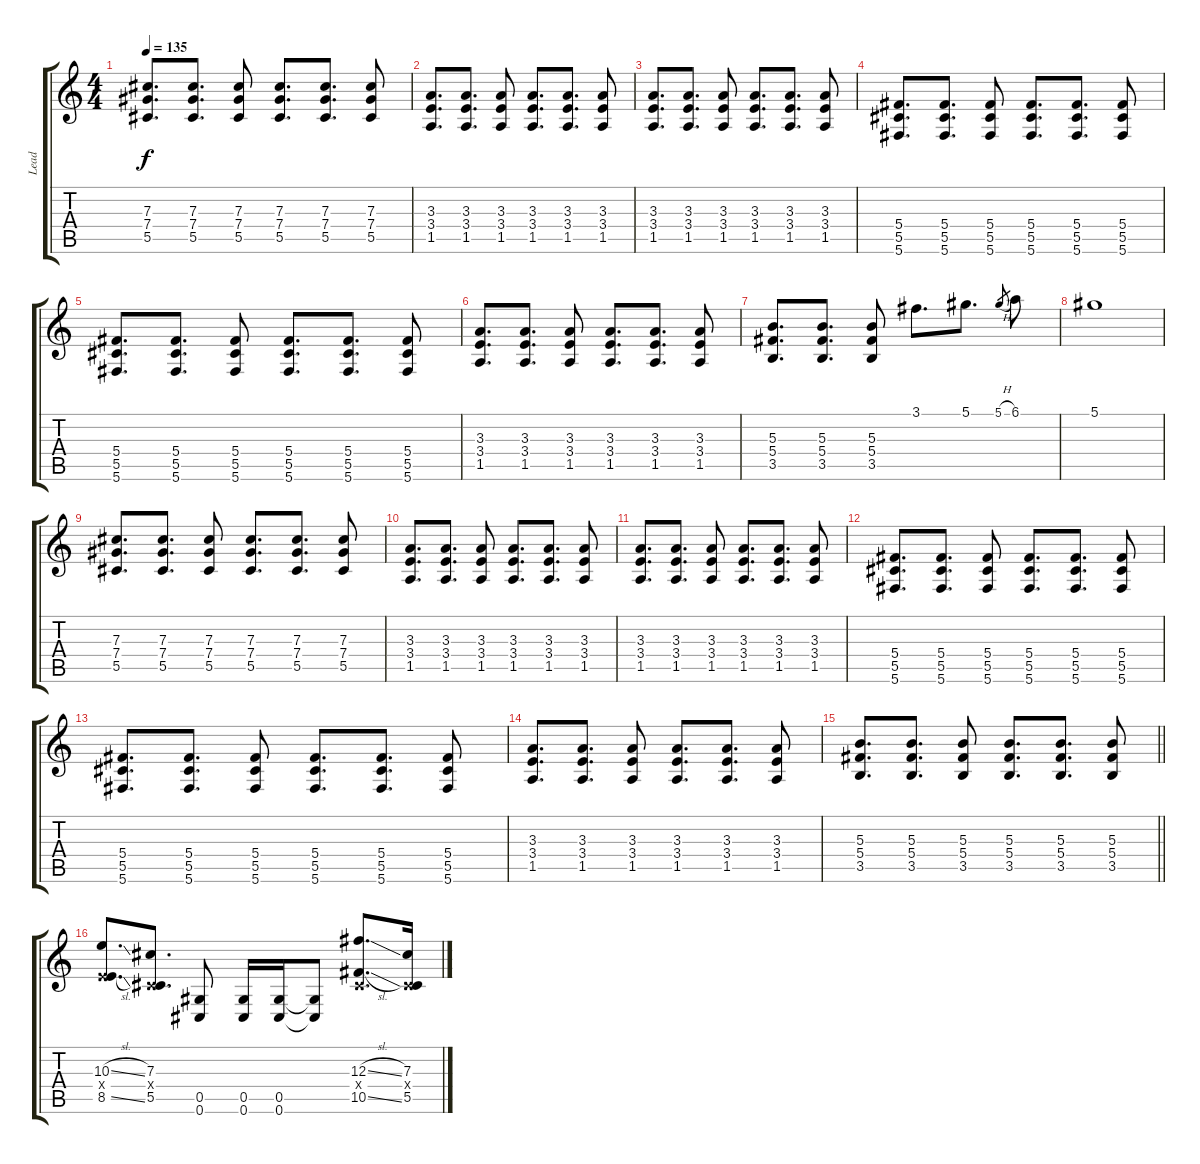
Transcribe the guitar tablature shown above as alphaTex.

\track ("Lead" "Lead") {instrument distortionguitar}
\staff {score tabs}
\tuning (Eb4 Bb3 Gb3 Db3 Ab2 Db2) {hide}
\ts (4 4)
\tempo 135
\clef g2
\ks c
(7.3 7.4 5.5).8{d dy f} (7.3 7.4 5.5).8{d} (7.3 7.4 5.5).8 (7.3 7.4 5.5).8{d} (7.3 7.4 5.5).8{d} (7.3 7.4 5.5).8 |
(3.3 3.4 1.5).8{d} (3.3 3.4 1.5).8{d} (3.3 3.4 1.5).8 (3.3 3.4 1.5).8{d} (3.3 3.4 1.5).8{d} (3.3 3.4 1.5).8 |
(3.3 3.4 1.5).8{d} (3.3 3.4 1.5).8{d} (3.3 3.4 1.5).8 (3.3 3.4 1.5).8{d} (3.3 3.4 1.5).8{d} (3.3 3.4 1.5).8 |
(5.4 5.5 5.6).8{d} (5.4 5.5 5.6).8{d} (5.4 5.5 5.6).8 (5.4 5.5 5.6).8{d} (5.4 5.5 5.6).8{d} (5.4 5.5 5.6).8 |
(5.4 5.5 5.6).8{d} (5.4 5.5 5.6).8{d} (5.4 5.5 5.6).8 (5.4 5.5 5.6).8{d} (5.4 5.5 5.6).8{d} (5.4 5.5 5.6).8 |
(3.3 3.4 1.5).8{d} (3.3 3.4 1.5).8{d} (3.3 3.4 1.5).8 (3.3 3.4 1.5).8{d} (3.3 3.4 1.5).8{d} (3.3 3.4 1.5).8 |
(5.3 5.4 3.5).8{d} (5.3 5.4 3.5).8{d} (5.3 5.4 3.5).8 3.1.8{d} 5.1.8{d} 5.1{h}.8{gr} 6.1.8 |
5.1.1 |
(7.3 7.4 5.5).8{d} (7.3 7.4 5.5).8{d} (7.3 7.4 5.5).8 (7.3 7.4 5.5).8{d} (7.3 7.4 5.5).8{d} (7.3 7.4 5.5).8 |
(3.3 3.4 1.5).8{d} (3.3 3.4 1.5).8{d} (3.3 3.4 1.5).8 (3.3 3.4 1.5).8{d} (3.3 3.4 1.5).8{d} (3.3 3.4 1.5).8 |
(3.3 3.4 1.5).8{d} (3.3 3.4 1.5).8{d} (3.3 3.4 1.5).8 (3.3 3.4 1.5).8{d} (3.3 3.4 1.5).8{d} (3.3 3.4 1.5).8 |
(5.4 5.5 5.6).8{d} (5.4 5.5 5.6).8{d} (5.4 5.5 5.6).8 (5.4 5.5 5.6).8{d} (5.4 5.5 5.6).8{d} (5.4 5.5 5.6).8 |
(5.4 5.5 5.6).8{d} (5.4 5.5 5.6).8{d} (5.4 5.5 5.6).8 (5.4 5.5 5.6).8{d} (5.4 5.5 5.6).8{d} (5.4 5.5 5.6).8 |
(3.3 3.4 1.5).8{d} (3.3 3.4 1.5).8{d} (3.3 3.4 1.5).8 (3.3 3.4 1.5).8{d} (3.3 3.4 1.5).8{d} (3.3 3.4 1.5).8 |
\barLineRight lightlight
(5.3 5.4 3.5).8{d} (5.3 5.4 3.5).8{d} (5.3 5.4 3.5).8 (5.3 5.4 3.5).8{d} (5.3 5.4 3.5).8{d} (5.3 5.4 3.5).8 |
(10.3{sl} 3.4{x} 8.5{sl}).8{d} (7.3 0.4{x} 5.5).8{d} (0.5 0.6).8 (0.5 0.6).16 (0.5 0.6).16 (0.5{t} 0.6{t}).8 (12.3{sl} 0.4{x} 10.5{sl}).8{d} (7.3 0.4{x} 5.5).16
